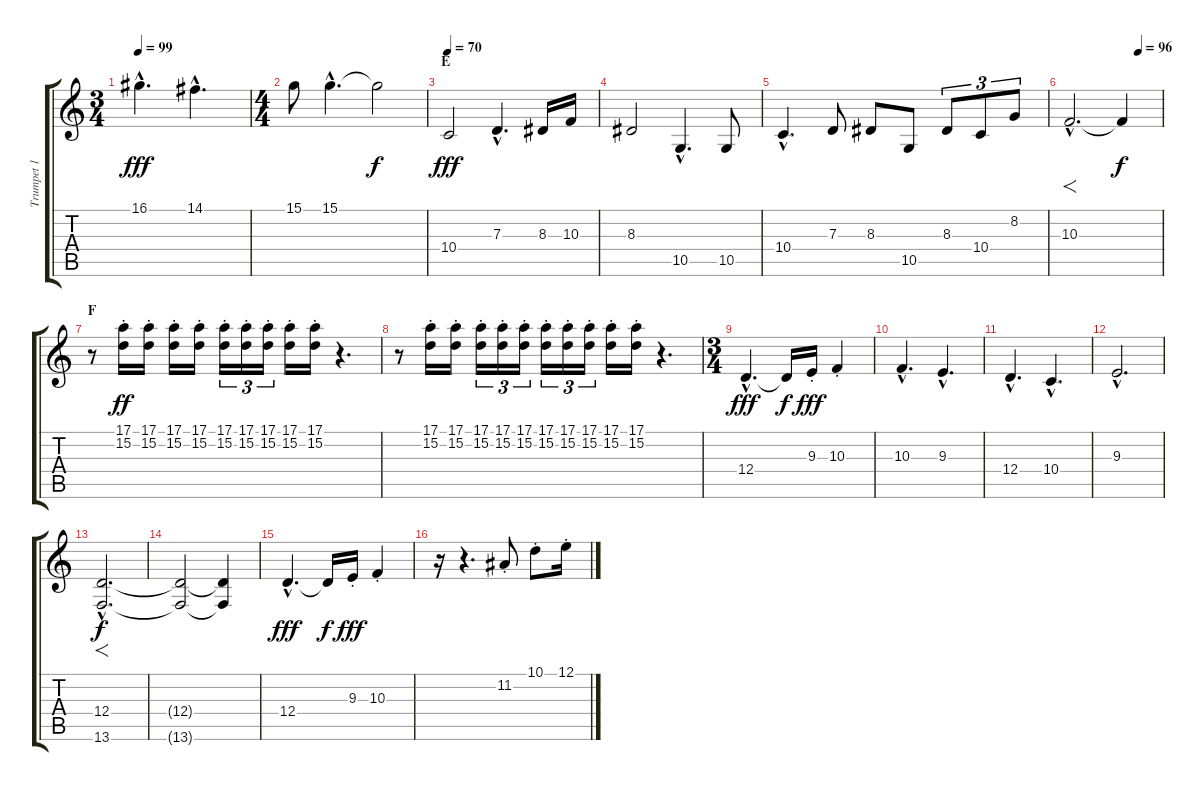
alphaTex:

\track ("Trumpet 1" "Trumpet 1") {instrument brasssection}
\staff {score tabs}
\tuning (E4 B3 G3 D3 A2 E2) {hide}
\ts (3 4)
\tempo 99
\clef g2
\ks c
16.1{hac}.4{d dy fff} 14.1{hac}.4{d} |
\ts (4 4)
15.1.8 15.1{hac}.4{d} 15.1{t}.2{dy f} |
\section ("" "E")
\tempo 70
10.4.2{dy fff} 7.3{hac}.4{d} 8.3.16 10.3.16 |
8.3.2 10.5{hac}.4{d} 10.5.8 |
10.4{hac}.4{d} 7.3.8 8.3.8 10.5.8 8.3.8{tu (3 2)} 10.4.8{tu (3 2)} 8.2.8{tu (3 2)} |
\tempo (96 0.75)
10.3{hac}.2{f d} 10.3{t}.4{dy f} |
\section ("" "F")
r.8 (17.1{st} 15.2{st}).16{dy ff} (17.1{st} 15.2{st}).16 (17.1{st} 15.2{st}).16 (17.1{st} 15.2{st}).16 (17.1{st} 15.2{st}).16{tu (3 2)} (17.1{st} 15.2{st}).16{tu (3 2)} (17.1{st} 15.2{st}).16{tu (3 2)} (17.1{st} 15.2{st}).16 (17.1{st} 15.2{st}).16 r.4{d} |
r.8 (17.1{st} 15.2{st}).16 (17.1{st} 15.2{st}).16 (17.1{st} 15.2{st}).16{tu (3 2)} (17.1{st} 15.2{st}).16{tu (3 2)} (17.1{st} 15.2{st}).16{tu (3 2)} (17.1{st} 15.2{st}).16{tu (3 2)} (17.1{st} 15.2{st}).16{tu (3 2)} (17.1{st} 15.2{st}).16{tu (3 2)} (17.1{st} 15.2{st}).16 (17.1{st} 15.2{st}).16 r.4{d} |
\ts (3 4)
12.4{hac}.4{d dy fff} 12.4{t}.16{dy f} 9.3{st}.16{dy fff} 10.3{st}.4 |
10.3{hac}.4{d} 9.3{hac}.4{d} |
12.4{hac}.4{d} 10.4{hac}.4{d} |
9.3{hac}.2{d} |
(12.4{hac} 13.6{hac}).2{f d dy f} |
(12.4{t} 13.6{t}).2 (12.4{t} 13.6{t}).4 |
12.4{hac}.4{d dy fff} 12.4{t}.16{dy f} 9.3{st}.16{dy fff} 10.3{st}.4 |
r.16 r.4{d} 11.2{st}.8 10.1{st}.8 12.1{st}.16
